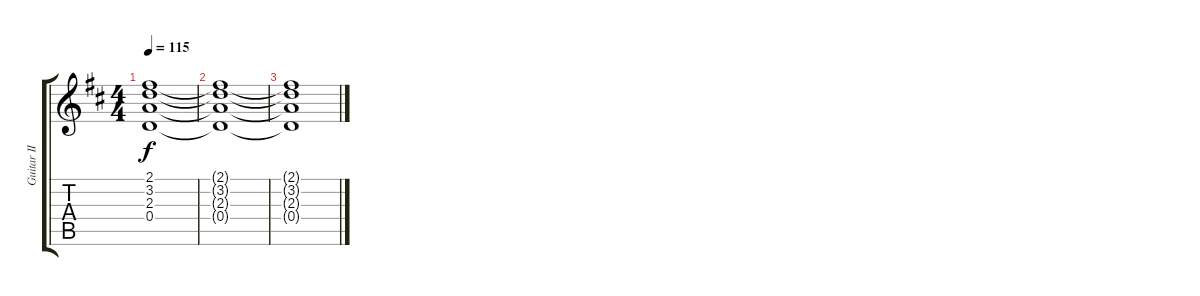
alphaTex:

\track ("Guitar II" "Guitar II") {instrument acousticguitarsteel}
\staff {score tabs}
\tuning (E4 B3 G3 D3 A2 E2) {hide}
\ts (4 4)
\tempo 115
\clef g2
\ks d
(2.1 3.2 2.3 0.4).1{dy f} |
(2.1{t} 3.2{t} 2.3{t} 0.4{t}).1 |
(2.1{t} 3.2{t} 2.3{t} 0.4{t}).1
